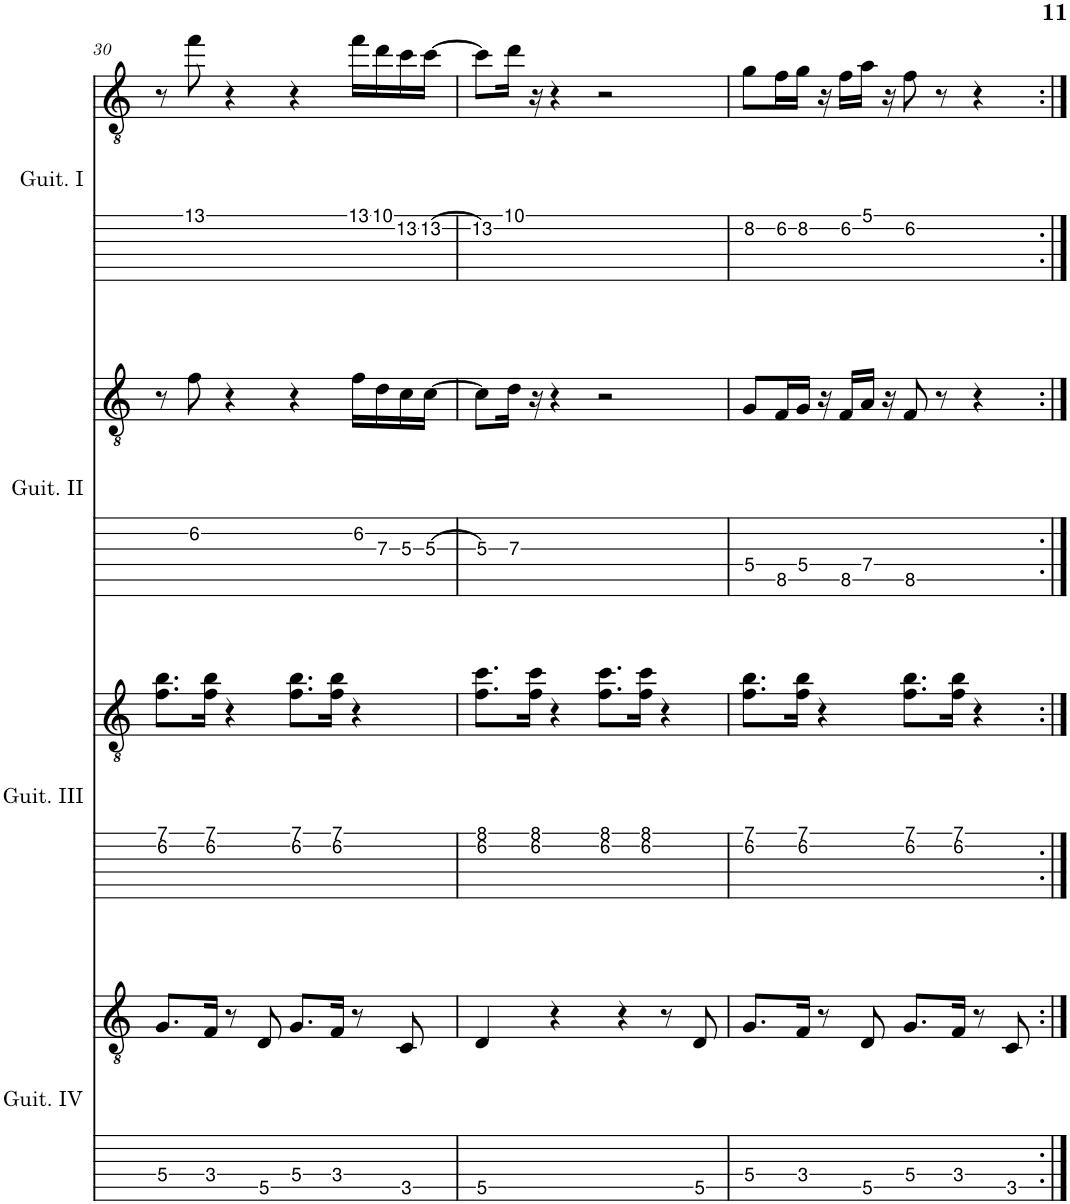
**kern	**kern	**kern	**kern	**kern	**kern	**kern	**kern
*part4	*part4	*part3	*part3	*part2	*part2	*part1	*part1
*staff8	*staff7	*staff6	*staff5	*staff4	*staff3	*staff2	*staff1
*I"Guitarra IV	*	*I"Guitarra III	*	*I"Guitarra II	*	*I"Guitarra I	*
*I'Guit. IV	*	*I'Guit. III	*	*I'Guit. II	*	*I'Guit. I	*
!!LO:PB:g=z
*	*clefGv2	*	*clefGv2	*	*clefGv2	*	*clefGv2
*k[]	*k[]	*k[]	*k[]	*k[]	*k[]	*k[]	*k[]
*M4/4	*M4/4	*M4/4	*M4/4	*M4/4	*M4/4	*M4/4	*M4/4
=30	=30	=30	=30	=30	=30	=30	=30
8.GL	8.G/L	8.f\ 8.b\L	8.f\ 8.b\L	8r	8r	8r	8r
.	.	.	.	8f	8f\	8ff	8ff\
16FJk	16F/Jk	16f\ 16b\Jk	16f\ 16b\Jk	.	.	.	.
8r	8r	4r	4r	4r	4r	4r	4r
8D	8D/	.	.	.	.	.	.
8.GL	8.G/L	8.f\ 8.b\L	8.f\ 8.b\L	4r	4r	4r	4r
16FJk	16F/Jk	16f\ 16b\Jk	16f\ 16b\Jk	.	.	.	.
8r	8r	4r	4r	16fLL	16f\LL	16ffLL	16ff\LL
.	.	.	.	16dJ	16d\	16ddJ	16dd\
8C	8C/	.	.	16cL	16c\	16ccL	16cc\
.	.	.	.	[16cJJ	[16c\JJ	[16ccJJ	[16cc\JJ
=31	=31	=31	=31	=31	=31	=31	=31
4D	4D/	8.f\ 8.cc\L	8.f\ 8.cc\L	8cL]	8c\L]	8ccL]	8cc\L]
.	.	.	.	16dJk	16d\Jk	16ddJk	16dd\Jk
.	.	16f\ 16cc\Jk	16f\ 16cc\Jk	16r	16r	16r	16r
4r	4r	4r	4r	4r	4r	4r	4r
4r	4r	8.f\ 8.cc\L	8.f\ 8.cc\L	2r	2r	2r	2r
.	.	16f\ 16cc\Jk	16f\ 16cc\Jk	.	.	.	.
8r	8r	4r	4r	.	.	.	.
8D	8D/	.	.	.	.	.	.
=32	=32	=32	=32	=32	=32	=32	=32
8.GL	8.G/L	8.f\ 8.b\L	8.f\ 8.b\L	8GL	8G/L	8gL	8g\L
.	.	.	.	16FL	16F/L	16fL	16f\L
16FJk	16F/Jk	16f\ 16b\Jk	16f\ 16b\Jk	16GJJ	16G/JJ	16gJJ	16g\JJ
8r	8r	4r	4r	16r	16r	16r	16r
.	.	.	.	16FLL	16F/LL	16fLL	16f\LL
8D	8D/	.	.	16AJJ	16A/JJ	16aJJ	16a\JJ
.	.	.	.	16r	16r	16r	16r
8.GL	8.G/L	8.f\ 8.b\L	8.f\ 8.b\L	8F	8F/	8f	8f\
.	.	.	.	8r	8r	8r	8r
16FJk	16F/Jk	16f\ 16b\Jk	16f\ 16b\Jk	.	.	.	.
8r	8r	4r	4r	4r	4r	4r	4r
8C	8C/	.	.	.	.	.	.
=:|!	=:|!	=:|!	=:|!	=:|!	=:|!	=:|!	=:|!
*-	*-	*-	*-	*-	*-	*-	*-
